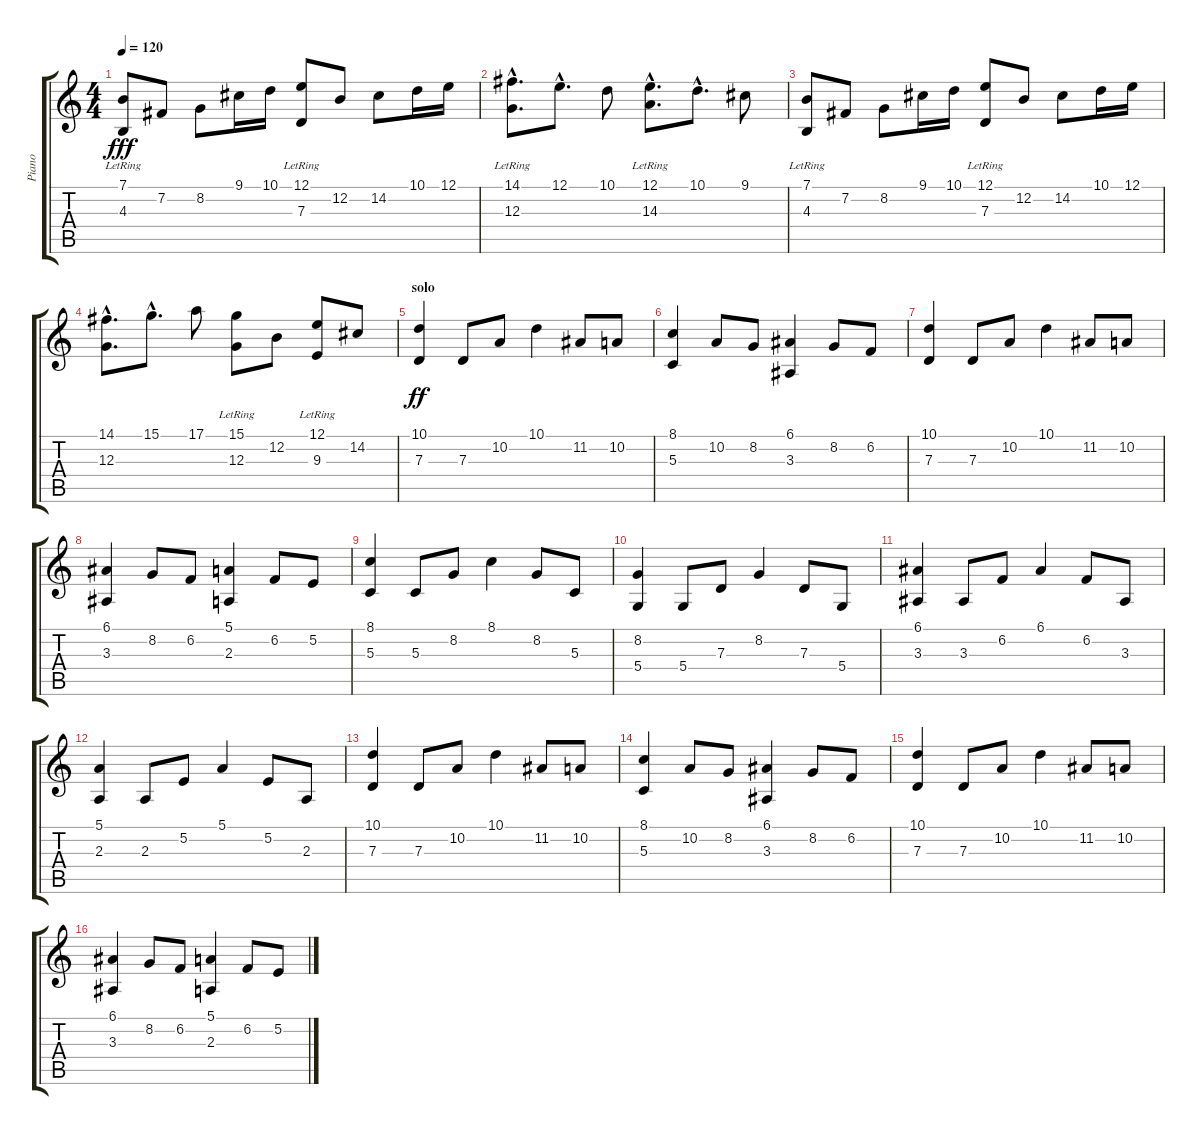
\track ("Piano" "Piano") {instrument acousticgrandpiano}
\staff {score tabs}
\tuning (E4 B3 G3 D3 A2 E2) {hide}
\ts (4 4)
\tempo 120
\clef g2
\ks c
(7.1 4.3{lr}).8{dy fff} 7.2.8 8.2.8 9.1.16 10.1.16 (12.1 7.3{lr}).8 12.2.8 14.2.8 10.1.16 12.1.16 |
(14.1{hac} 12.3{hac lr}).8{d} 12.1{hac}.8{d} 10.1.8 (12.1{hac} 14.3{hac lr}).8{d} 10.1{hac}.8{d} 9.1.8 |
(7.1 4.3{lr}).8 7.2.8 8.2.8 9.1.16 10.1.16 (12.1 7.3{lr}).8 12.2.8 14.2.8 10.1.16 12.1.16 |
(14.1{hac} 12.3{hac}).8{d} 15.1{hac}.8{d} 17.1.8 (15.1 12.3{lr}).8 12.2.8 (12.1 9.3{lr}).8 14.2.8 |
\section ("" "solo")
(10.1 7.3).4{dy ff} 7.3.8 10.2.8 10.1.4 11.2.8 10.2.8 |
(8.1 5.3).4 10.2.8 8.2.8 (6.1 3.3).4 8.2.8 6.2.8 |
(10.1 7.3).4 7.3.8 10.2.8 10.1.4 11.2.8 10.2.8 |
(6.1 3.3).4 8.2.8 6.2.8 (5.1 2.3).4 6.2.8 5.2.8 |
(8.1 5.3).4 5.3.8 8.2.8 8.1.4 8.2.8 5.3.8 |
(8.2 5.4).4 5.4.8 7.3.8 8.2.4 7.3.8 5.4.8 |
(6.1 3.3).4 3.3.8 6.2.8 6.1.4 6.2.8 3.3.8 |
(5.1 2.3).4 2.3.8 5.2.8 5.1.4 5.2.8 2.3.8 |
(10.1 7.3).4 7.3.8 10.2.8 10.1.4 11.2.8 10.2.8 |
(8.1 5.3).4 10.2.8 8.2.8 (6.1 3.3).4 8.2.8 6.2.8 |
(10.1 7.3).4 7.3.8 10.2.8 10.1.4 11.2.8 10.2.8 |
(6.1 3.3).4 8.2.8 6.2.8 (5.1 2.3).4 6.2.8 5.2.8
